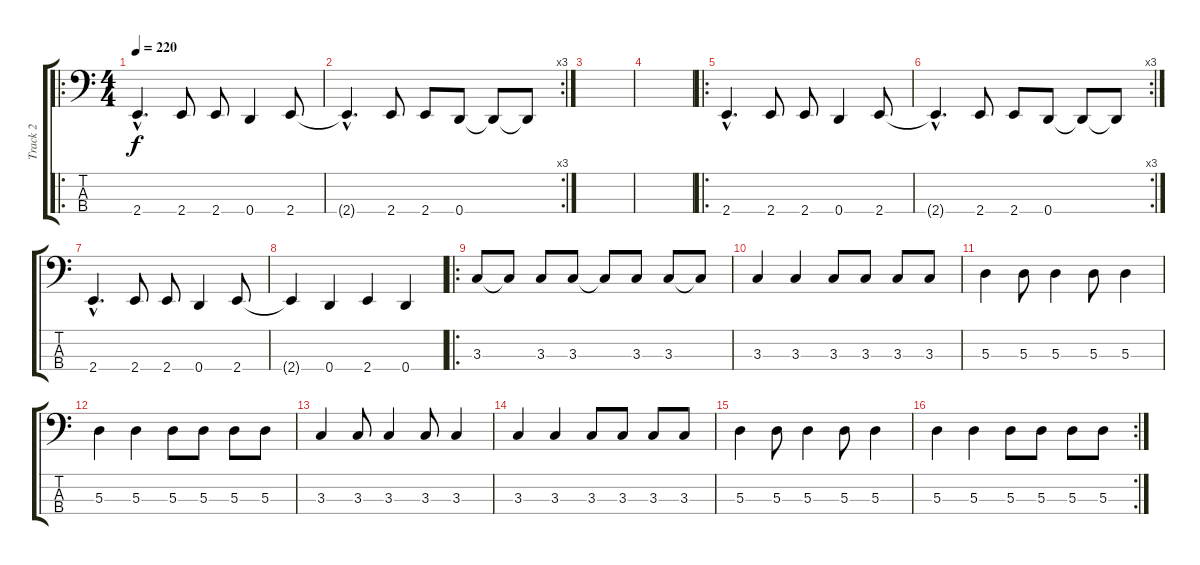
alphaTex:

\track ("Track 2" "Track 2") {instrument electricbasspick}
\staff {score tabs}
\tuning (G2 D2 A1 D1) {hide}
\ro
\ts (4 4)
\tempo 220
\clef f4
\ks c
2.4{hac}.4{d dy f instrument electricbasspick} 2.4.8 2.4.8 0.4.4 2.4.8 |
\rc 3
2.4{hac t}.4{d} 2.4.8 2.4.8 0.4.8 0.4{t}.8 0.4{t}.8 |
|
|
\ro
2.4{hac}.4{d} 2.4.8 2.4.8 0.4.4 2.4.8 |
\rc 3
2.4{hac t}.4{d} 2.4.8 2.4.8 0.4.8 0.4{t}.8 0.4{t}.8 |
2.4{hac}.4{d} 2.4.8 2.4.8 0.4.4 2.4.8 |
2.4{t}.4 0.4.4 2.4.4 0.4.4 |
\ro
3.3.8 3.3{t}.8 3.3.8 3.3.8 3.3{t}.8 3.3.8 3.3.8 3.3{t}.8 |
3.3.4 3.3.4 3.3.8 3.3.8 3.3.8 3.3.8 |
5.3.4 5.3.8 5.3.4 5.3.8 5.3.4 |
5.3.4 5.3.4 5.3.8 5.3.8 5.3.8 5.3.8 |
3.3.4 3.3.8 3.3.4 3.3.8 3.3.4 |
3.3.4 3.3.4 3.3.8 3.3.8 3.3.8 3.3.8 |
5.3.4 5.3.8 5.3.4 5.3.8 5.3.4 |
\rc 2
5.3.4 5.3.4 5.3.8 5.3.8 5.3.8 5.3.8
